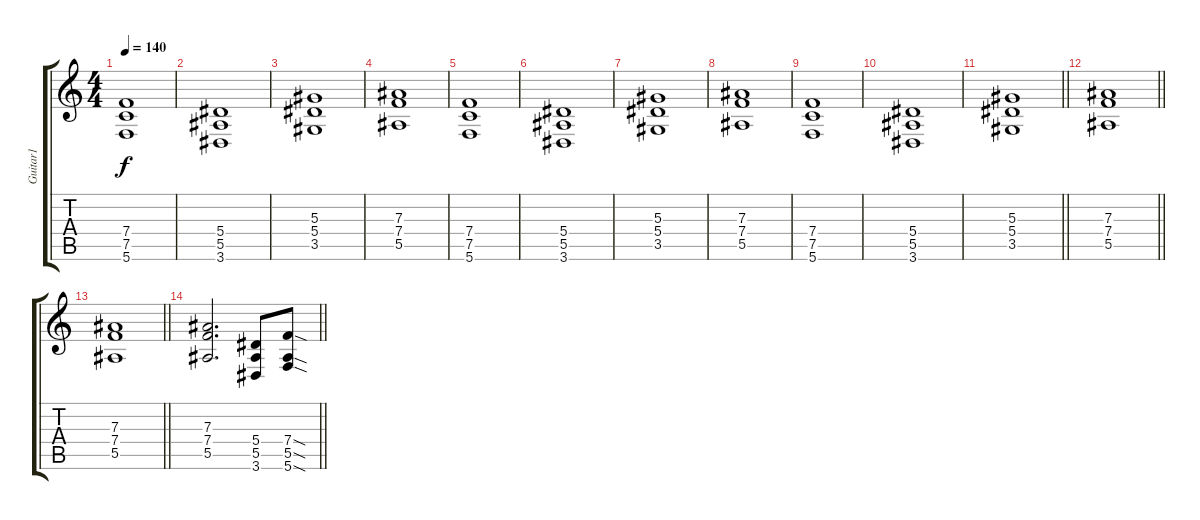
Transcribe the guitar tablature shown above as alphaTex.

\track ("Guitar1" "Guitar1") {instrument distortionguitar}
\staff {score tabs}
\tuning (C4 G3 Eb3 Bb2 F2 C2) {hide}
\ts (4 4)
\tempo 140
\clef g2
\ks c
(7.4 7.5 5.6).1{dy f} |
(5.4 5.5 3.6).1 |
(5.3 5.4 3.5).1 |
(7.3 7.4 5.5).1 |
(7.4 7.5 5.6).1 |
(5.4 5.5 3.6).1 |
(5.3 5.4 3.5).1 |
(7.3 7.4 5.5).1 |
(7.4 7.5 5.6).1 |
(5.4 5.5 3.6).1 |
\barLineRight lightlight
(5.3 5.4 3.5).1 |
\barLineRight lightlight
(7.3 7.4 5.5).1 |
\barLineRight lightlight
(7.3 7.4 5.5).1 |
\barLineRight lightlight
(7.3 7.4 5.5).2{d} (5.4 5.5 3.6).8 (7.4{sod} 5.5{sod} 5.6{sod}).8
